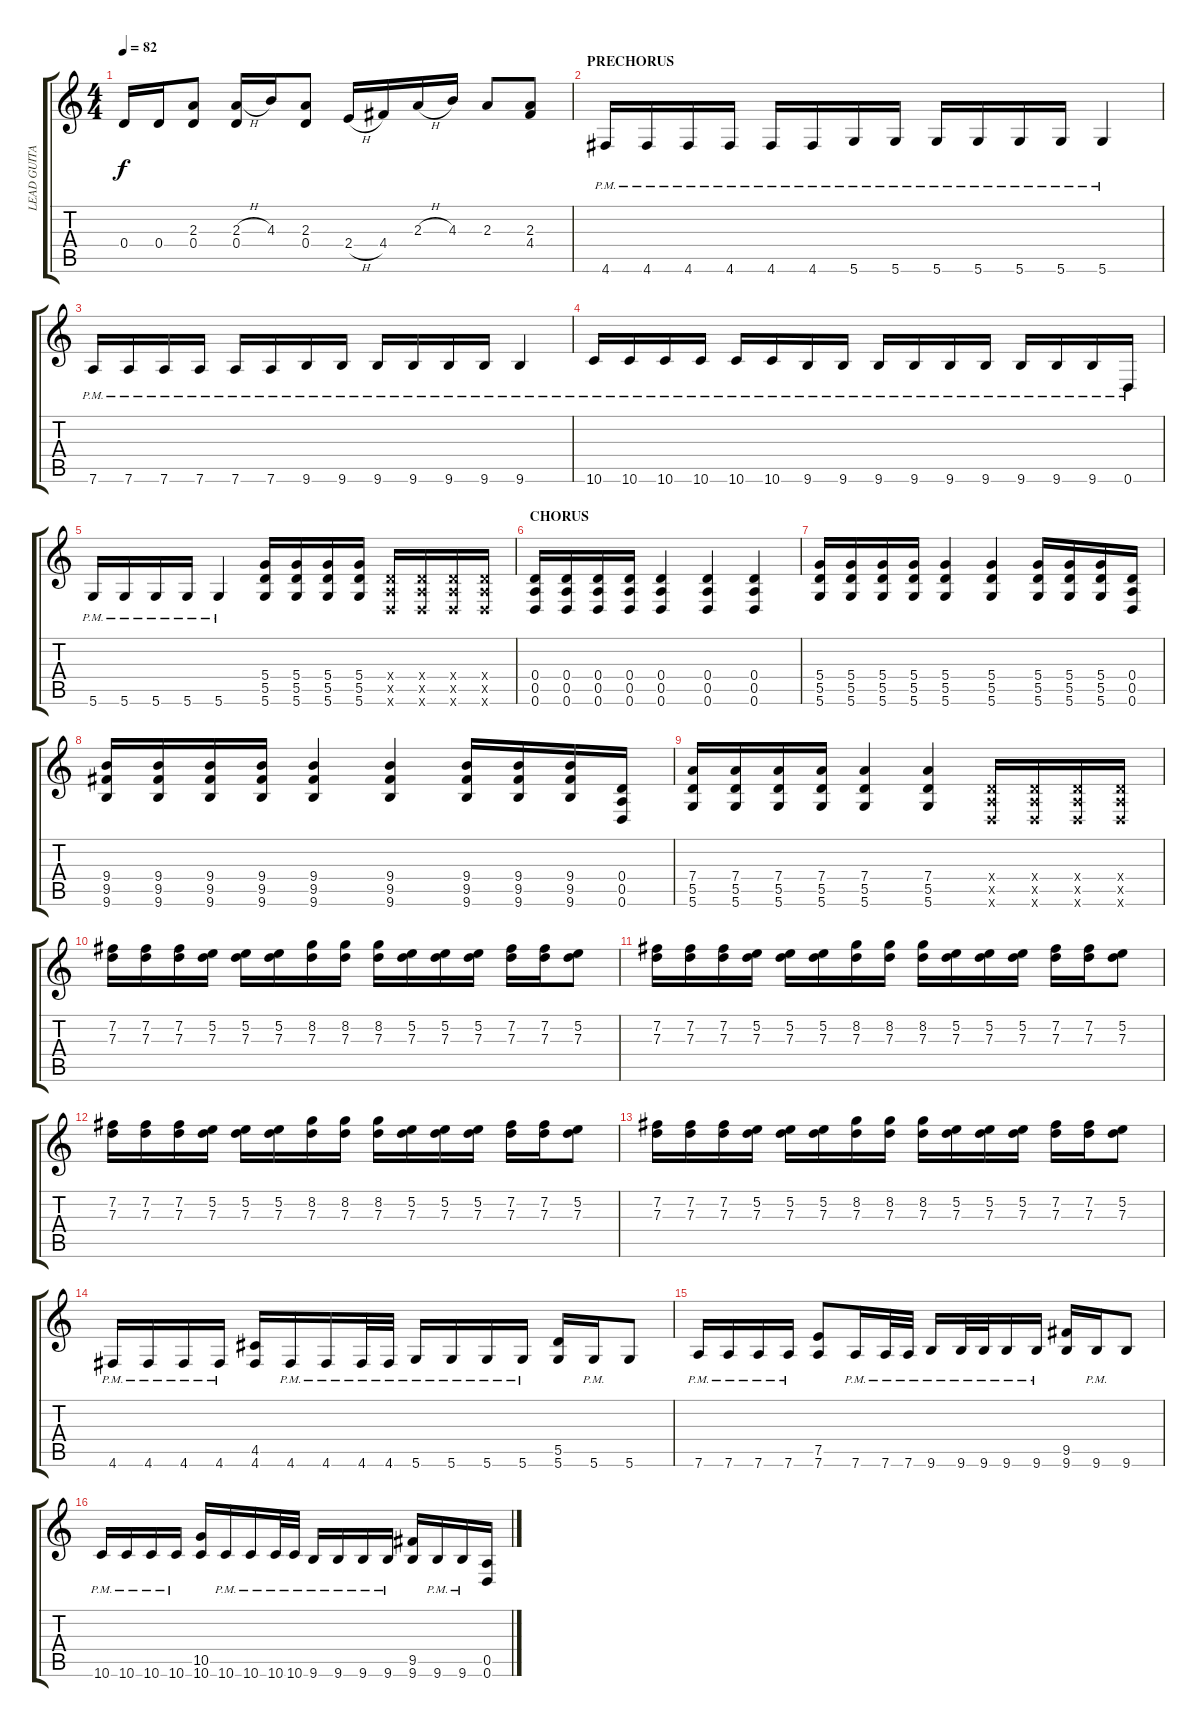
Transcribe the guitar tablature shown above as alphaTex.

\track ("LEAD GUITAR" "LEAD GUITA") {instrument distortionguitar}
\staff {score tabs}
\tuning (E4 B3 G3 D3 A2 D2) {hide}
\ts (4 4)
\tempo 82
\clef g2
\ks c
0.4.16{dy f} 0.4.16 (2.3 0.4).8 (2.3{h} 0.4).16 4.3.16 (2.3 0.4).8 2.4{h}.16 4.4.16 2.3{h}.16 4.3.16 2.3.8 (2.3 4.4).8 |
\section ("" "PRECHORUS")
4.6{pm}.16 4.6{pm}.16 4.6{pm}.16 4.6{pm}.16 4.6{pm}.16 4.6{pm}.16 5.6{pm}.16 5.6{pm}.16 5.6{pm}.16 5.6{pm}.16 5.6{pm}.16 5.6{pm}.16 5.6{pm}.4 |
7.6{pm}.16 7.6{pm}.16 7.6{pm}.16 7.6{pm}.16 7.6{pm}.16 7.6{pm}.16 9.6{pm}.16 9.6{pm}.16 9.6{pm}.16 9.6{pm}.16 9.6{pm}.16 9.6{pm}.16 9.6{pm}.4 |
10.6{pm}.16 10.6{pm}.16 10.6{pm}.16 10.6{pm}.16 10.6{pm}.16 10.6{pm}.16 9.6{pm}.16 9.6{pm}.16 9.6{pm}.16 9.6{pm}.16 9.6{pm}.16 9.6{pm}.16 9.6{pm}.16 9.6{pm}.16 9.6{pm}.16 0.6{pm}.16 |
5.6{pm}.16 5.6{pm}.16 5.6{pm}.16 5.6{pm}.16 5.6{pm}.4 (5.4 5.5 5.6).16 (5.4 5.5 5.6).16 (5.4 5.5 5.6).16 (5.4 5.5 5.6).16 (0.4{x} 0.5{x} 0.6{x}).16 (0.4{x} 0.5{x} 0.6{x}).16 (0.4{x} 0.5{x} 0.6{x}).16 (0.4{x} 0.5{x} 0.6{x}).16 |
\section ("" "CHORUS")
(0.4 0.5 0.6).16 (0.4 0.5 0.6).16 (0.4 0.5 0.6).16 (0.4 0.5 0.6).16 (0.4 0.5 0.6).4 (0.4 0.5 0.6).4 (0.4 0.5 0.6).4 |
(5.4 5.5 5.6).16 (5.4 5.5 5.6).16 (5.4 5.5 5.6).16 (5.4 5.5 5.6).16 (5.4 5.5 5.6).4 (5.4 5.5 5.6).4 (5.4 5.5 5.6).16 (5.4 5.5 5.6).16 (5.4 5.5 5.6).16 (0.4 0.5 0.6).16 |
(9.4 9.5 9.6).16 (9.4 9.5 9.6).16 (9.4 9.5 9.6).16 (9.4 9.5 9.6).16 (9.4 9.5 9.6).4 (9.4 9.5 9.6).4 (9.4 9.5 9.6).16 (9.4 9.5 9.6).16 (9.4 9.5 9.6).16 (0.4 0.5 0.6).16 |
(7.4 5.5 5.6).16 (7.4 5.5 5.6).16 (7.4 5.5 5.6).16 (7.4 5.5 5.6).16 (7.4 5.5 5.6).4 (7.4 5.5 5.6).4 (0.4{x} 0.5{x} 0.6{x}).16 (0.4{x} 0.5{x} 0.6{x}).16 (0.4{x} 0.5{x} 0.6{x}).16 (0.4{x} 0.5{x} 0.6{x}).16 |
(7.2 7.3).16 (7.2 7.3).16 (7.2 7.3).16 (5.2 7.3).16 (5.2 7.3).16 (5.2 7.3).16 (8.2 7.3).16 (8.2 7.3).16 (8.2 7.3).16 (5.2 7.3).16 (5.2 7.3).16 (5.2 7.3).16 (7.2 7.3).16 (7.2 7.3).16 (5.2 7.3).8 |
(7.2 7.3).16 (7.2 7.3).16 (7.2 7.3).16 (5.2 7.3).16 (5.2 7.3).16 (5.2 7.3).16 (8.2 7.3).16 (8.2 7.3).16 (8.2 7.3).16 (5.2 7.3).16 (5.2 7.3).16 (5.2 7.3).16 (7.2 7.3).16 (7.2 7.3).16 (5.2 7.3).8 |
(7.2 7.3).16 (7.2 7.3).16 (7.2 7.3).16 (5.2 7.3).16 (5.2 7.3).16 (5.2 7.3).16 (8.2 7.3).16 (8.2 7.3).16 (8.2 7.3).16 (5.2 7.3).16 (5.2 7.3).16 (5.2 7.3).16 (7.2 7.3).16 (7.2 7.3).16 (5.2 7.3).8 |
(7.2 7.3).16 (7.2 7.3).16 (7.2 7.3).16 (5.2 7.3).16 (5.2 7.3).16 (5.2 7.3).16 (8.2 7.3).16 (8.2 7.3).16 (8.2 7.3).16 (5.2 7.3).16 (5.2 7.3).16 (5.2 7.3).16 (7.2 7.3).16 (7.2 7.3).16 (5.2 7.3).8 |
4.6{pm}.16 4.6{pm}.16 4.6{pm}.16 4.6{pm}.16 (4.5 4.6).16 4.6{pm}.16 4.6{pm}.16 4.6{pm}.32 4.6{pm}.32 5.6{pm}.16 5.6{pm}.16 5.6{pm}.16 5.6{pm}.16 (5.5 5.6).16 5.6{pm}.16 5.6.8 |
7.6{pm}.16 7.6{pm}.16 7.6{pm}.16 7.6{pm}.16 (7.5 7.6).8 7.6{pm}.16 7.6{pm}.32 7.6{pm}.32 9.6{pm}.16 9.6{pm}.32 9.6{pm}.32 9.6{pm}.16 9.6{pm}.16 (9.5 9.6).16 9.6{pm}.16 9.6.8 |
10.6{pm}.16 10.6{pm}.16 10.6{pm}.16 10.6{pm}.16 (10.5 10.6).16 10.6{pm}.16 10.6{pm}.16 10.6{pm}.32 10.6{pm}.32 9.6{pm}.16 9.6{pm}.16 9.6{pm}.16 9.6{pm}.16 (9.5 9.6).16 9.6{pm}.16 9.6{pm}.16 (0.5 0.6).16
